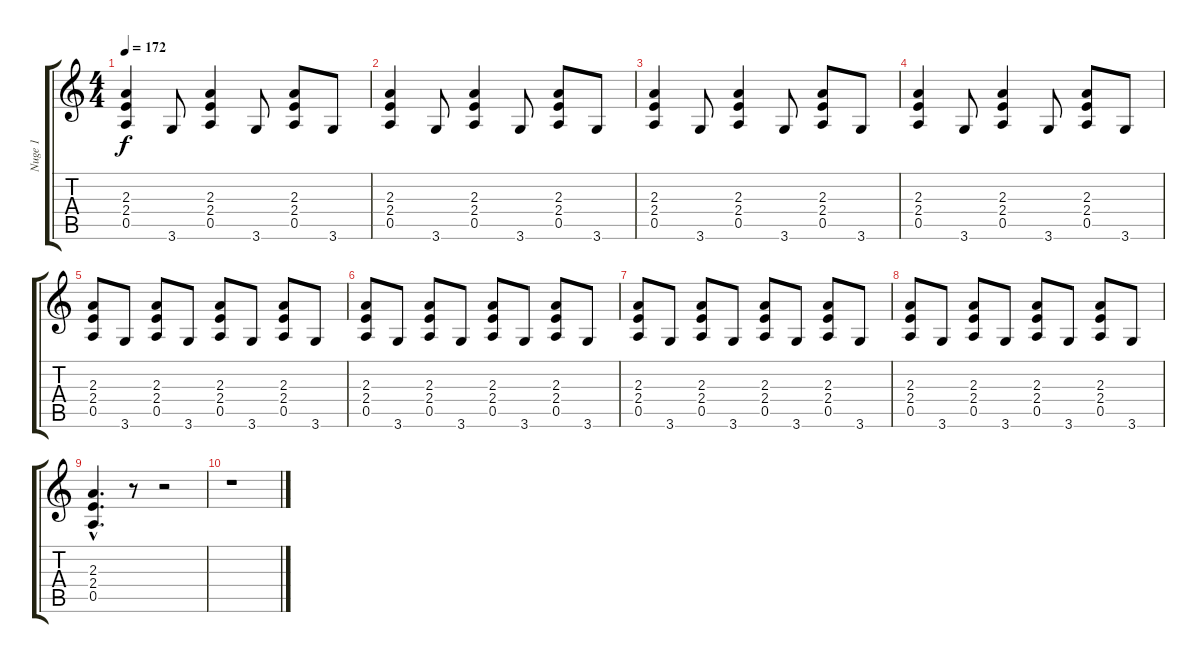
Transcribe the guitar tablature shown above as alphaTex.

\track ("Nuge 1" "Nuge 1") {instrument overdrivenguitar}
\staff {score tabs}
\tuning (E4 B3 G3 D3 A2 E2) {hide}
\ts (4 4)
\tempo 172
\clef g2
\ks c
(2.3 2.4 0.5).4{dy f} 3.6.8 (2.3 2.4 0.5).4 3.6.8 (2.3 2.4 0.5).8 3.6.8 |
(2.3 2.4 0.5).4 3.6.8 (2.3 2.4 0.5).4 3.6.8 (2.3 2.4 0.5).8 3.6.8 |
(2.3 2.4 0.5).4 3.6.8 (2.3 2.4 0.5).4 3.6.8 (2.3 2.4 0.5).8 3.6.8 |
(2.3 2.4 0.5).4 3.6.8 (2.3 2.4 0.5).4 3.6.8 (2.3 2.4 0.5).8 3.6.8 |
(2.3 2.4 0.5).8 3.6.8 (2.3 2.4 0.5).8 3.6.8 (2.3 2.4 0.5).8 3.6.8 (2.3 2.4 0.5).8 3.6.8 |
(2.3 2.4 0.5).8 3.6.8 (2.3 2.4 0.5).8 3.6.8 (2.3 2.4 0.5).8 3.6.8 (2.3 2.4 0.5).8 3.6.8 |
(2.3 2.4 0.5).8 3.6.8 (2.3 2.4 0.5).8 3.6.8 (2.3 2.4 0.5).8 3.6.8 (2.3 2.4 0.5).8 3.6.8 |
(2.3 2.4 0.5).8 3.6.8 (2.3 2.4 0.5).8 3.6.8 (2.3 2.4 0.5).8 3.6.8 (2.3 2.4 0.5).8 3.6.8 |
(2.3{hac} 2.4{hac} 0.5{hac}).4{d} r.8 r.2 |
r.1
